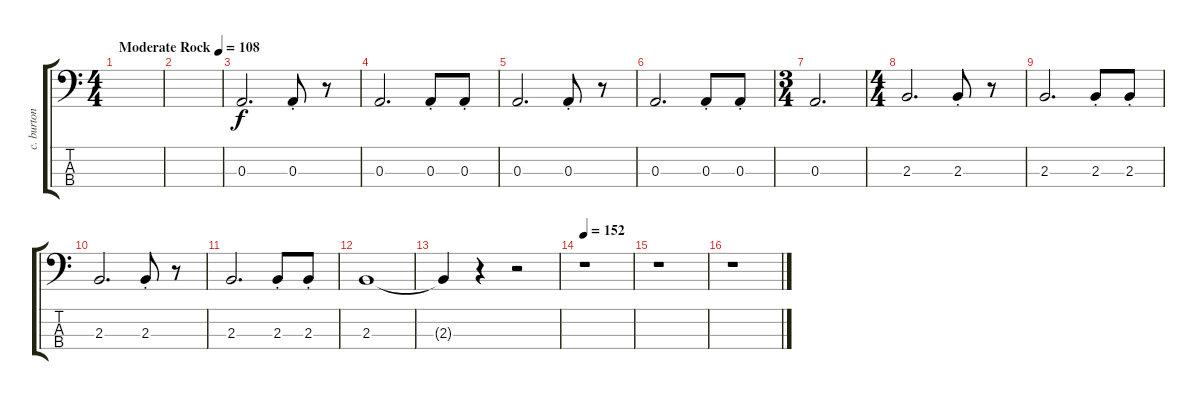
\track ("c. burton - bass" "c. burton ") {instrument electricbassfinger}
\staff {score tabs}
\tuning (G2 D2 A1 E1) {hide}
\ts (4 4)
\tempo (108 "Moderate Rock")
\clef f4
\ks c
|
|
0.3.2{d} 0.3{st}.8 r.8 |
0.3.2{d} 0.3{st}.8 0.3{st}.8 |
0.3.2{d} 0.3{st}.8 r.8 |
0.3.2{d} 0.3{st}.8 0.3{st}.8 |
\ts (3 4)
0.3.2{d} |
\ts (4 4)
2.3.2{d} 2.3{st}.8 r.8 |
2.3.2{d} 2.3{st}.8 2.3{st}.8 |
2.3.2{d} 2.3{st}.8 r.8 |
2.3.2{d} 2.3{st}.8 2.3{st}.8 |
2.3.1 |
2.3{t}.4 r.4 r.2 |
\tempo 152
r.1 |
r.1 |
r.1
